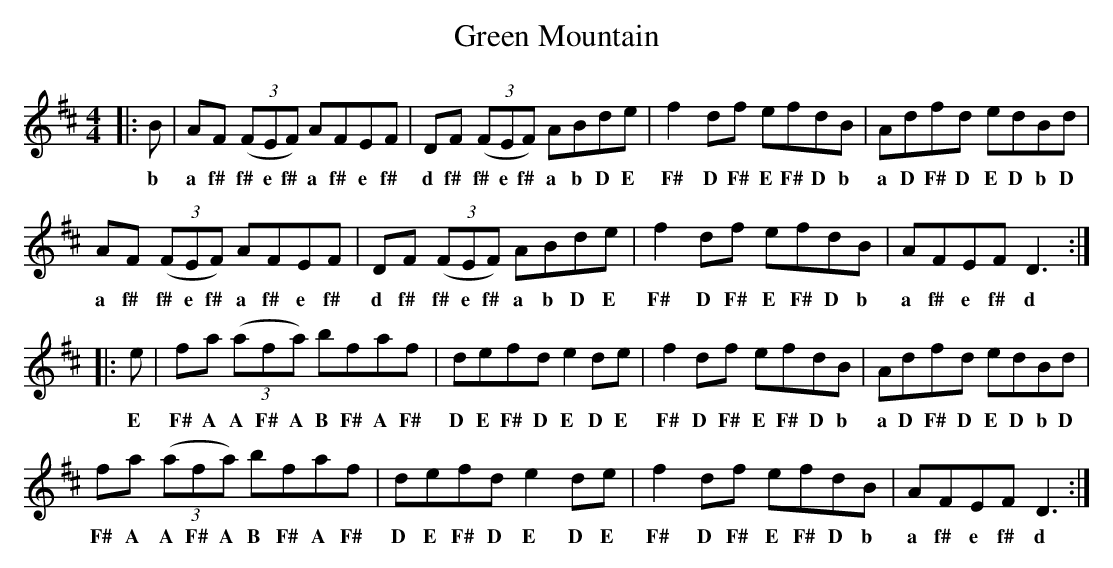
X:1
T: Green Mountain
M:4/4
L:1/8
K:D
|:B|AF ((3FEF) AFEF| DF ((3FEF) ABde|f2df efdB|Adfd edBd|
w:b a f# f# e f# a f# e f# d f# f# e f# a b D E F# D F# E F# D b a D F# D E D b D
AF ((3FEF) AFEF| DF ((3FEF) ABde|f2df efdB|AFEF D3:|
w:a f# f# e f# a f# e f# d f# f# e f# a b D E F# D F# E F# D b a f# e f# d
|:e|fa ((3afa) bfaf|defd e2de|f2df efdB|Adfd edBd|
w:E F# A A F# A B F# A F# D E F# D E D E F# D F# E F# D b a D F# D E D b D
fa ((3afa) bfaf|defd e2de|f2df efdB|AFEF D3:|
w:F# A A F# A B F# A F# D E F# D E D E F# D F# E F# D b a f# e f# d
